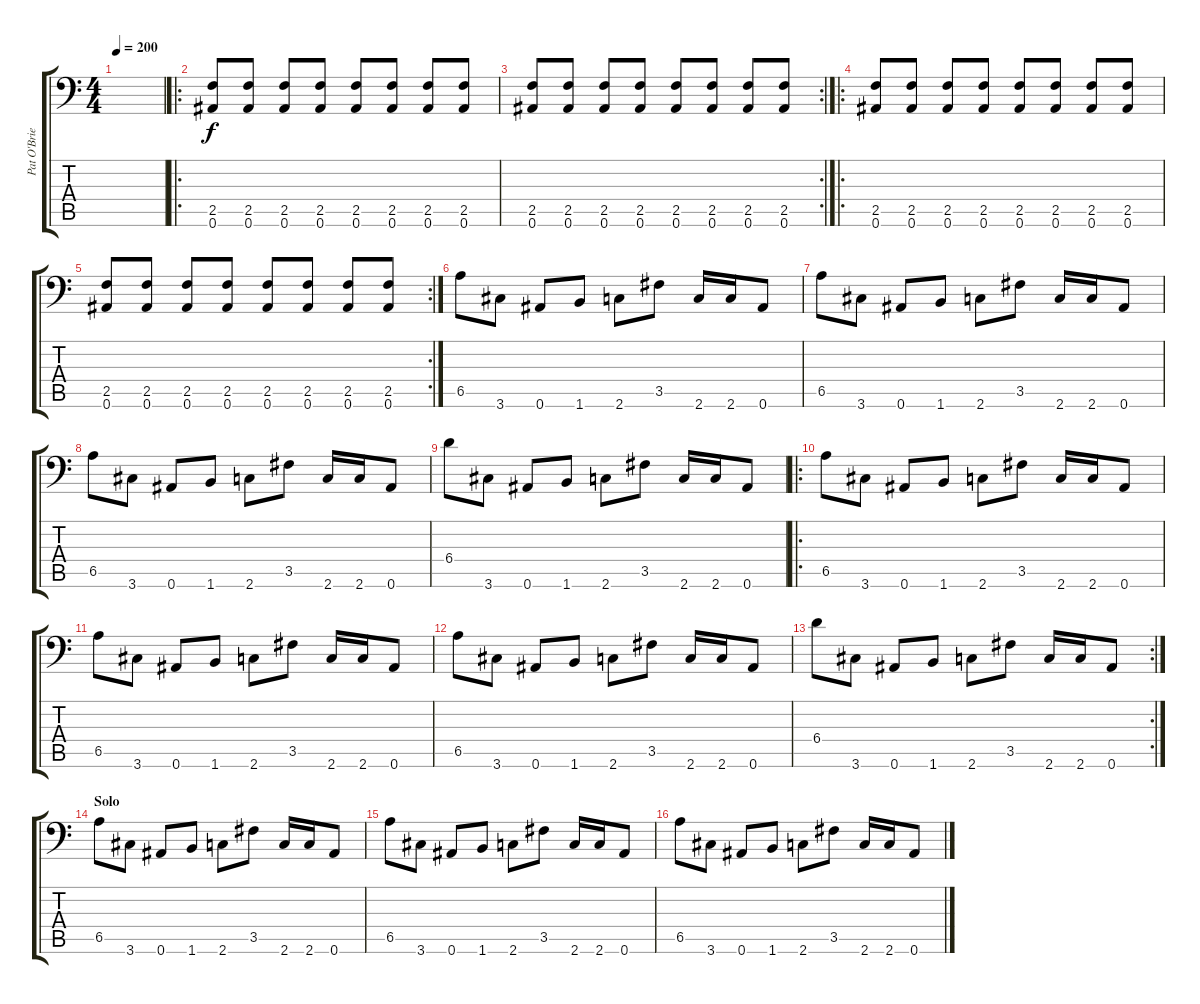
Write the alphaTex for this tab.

\track ("Pat O'Brien" "Pat O'Brie") {instrument distortionguitar}
\staff {score tabs}
\tuning (Bb3 F3 Db3 Ab2 Eb2 Bb1) {hide}
\ts (4 4)
\tempo 200
\clef f4
\ks c
|
\ro
(2.5 0.6).8 (2.5 0.6).8 (2.5 0.6).8 (2.5 0.6).8 (2.5 0.6).8 (2.5 0.6).8 (2.5 0.6).8 (2.5 0.6).8 |
\rc 2
(2.5 0.6).8 (2.5 0.6).8 (2.5 0.6).8 (2.5 0.6).8 (2.5 0.6).8 (2.5 0.6).8 (2.5 0.6).8 (2.5 0.6).8 |
\ro
(2.5 0.6).8 (2.5 0.6).8 (2.5 0.6).8 (2.5 0.6).8 (2.5 0.6).8 (2.5 0.6).8 (2.5 0.6).8 (2.5 0.6).8 |
\rc 2
(2.5 0.6).8 (2.5 0.6).8 (2.5 0.6).8 (2.5 0.6).8 (2.5 0.6).8 (2.5 0.6).8 (2.5 0.6).8 (2.5 0.6).8 |
6.5.8 3.6.8 0.6.8 1.6.8 2.6.8 3.5.8 2.6.16 2.6.16 0.6.8 |
6.5.8 3.6.8 0.6.8 1.6.8 2.6.8 3.5.8 2.6.16 2.6.16 0.6.8 |
6.5.8 3.6.8 0.6.8 1.6.8 2.6.8 3.5.8 2.6.16 2.6.16 0.6.8 |
6.4.8 3.6.8 0.6.8 1.6.8 2.6.8 3.5.8 2.6.16 2.6.16 0.6.8 |
\ro
6.5.8 3.6.8 0.6.8 1.6.8 2.6.8 3.5.8 2.6.16 2.6.16 0.6.8 |
6.5.8 3.6.8 0.6.8 1.6.8 2.6.8 3.5.8 2.6.16 2.6.16 0.6.8 |
6.5.8 3.6.8 0.6.8 1.6.8 2.6.8 3.5.8 2.6.16 2.6.16 0.6.8 |
\rc 2
6.4.8 3.6.8 0.6.8 1.6.8 2.6.8 3.5.8 2.6.16 2.6.16 0.6.8 |
\section ("" "Solo")
6.5.8 3.6.8 0.6.8 1.6.8 2.6.8 3.5.8 2.6.16 2.6.16 0.6.8 |
6.5.8 3.6.8 0.6.8 1.6.8 2.6.8 3.5.8 2.6.16 2.6.16 0.6.8 |
6.5.8 3.6.8 0.6.8 1.6.8 2.6.8 3.5.8 2.6.16 2.6.16 0.6.8
